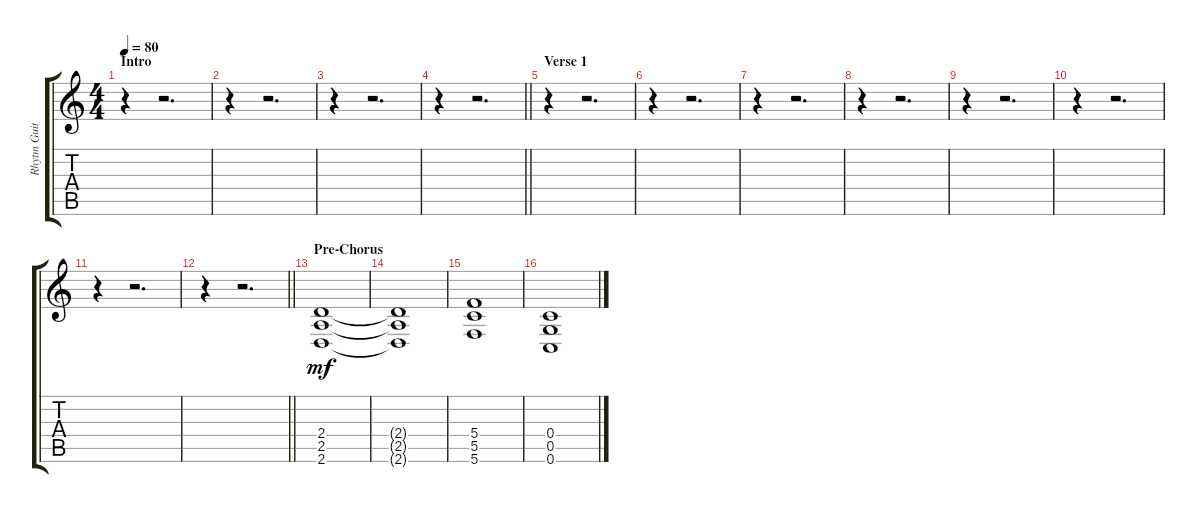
\track ("Rhytm Guitar 1" "Rhytm Guit") {instrument electricguitarclean}
\staff {score tabs}
\tuning (D4 A3 F3 C3 G2 C2) {hide}
\ts (4 4)
\section ("" "Intro")
\tempo 80
\clef g2
\ks c
r.4{dy mf instrument electricguitarclean} r.2{d} |
r.4 r.2{d} |
r.4 r.2{d} |
\barLineRight lightlight
r.4 r.2{d} |
\section ("" "Verse 1")
r.4 r.2{d} |
r.4 r.2{d} |
r.4 r.2{d} |
r.4 r.2{d} |
r.4 r.2{d} |
r.4 r.2{d} |
r.4 r.2{d} |
\barLineRight lightlight
r.4 r.2{d} |
\section ("" "Pre-Chorus")
(2.4 2.5 2.6).1 |
(2.4{t} 2.5{t} 2.6{t}).1 |
(5.4 5.5 5.6).1 |
(0.4 0.5 0.6).1
